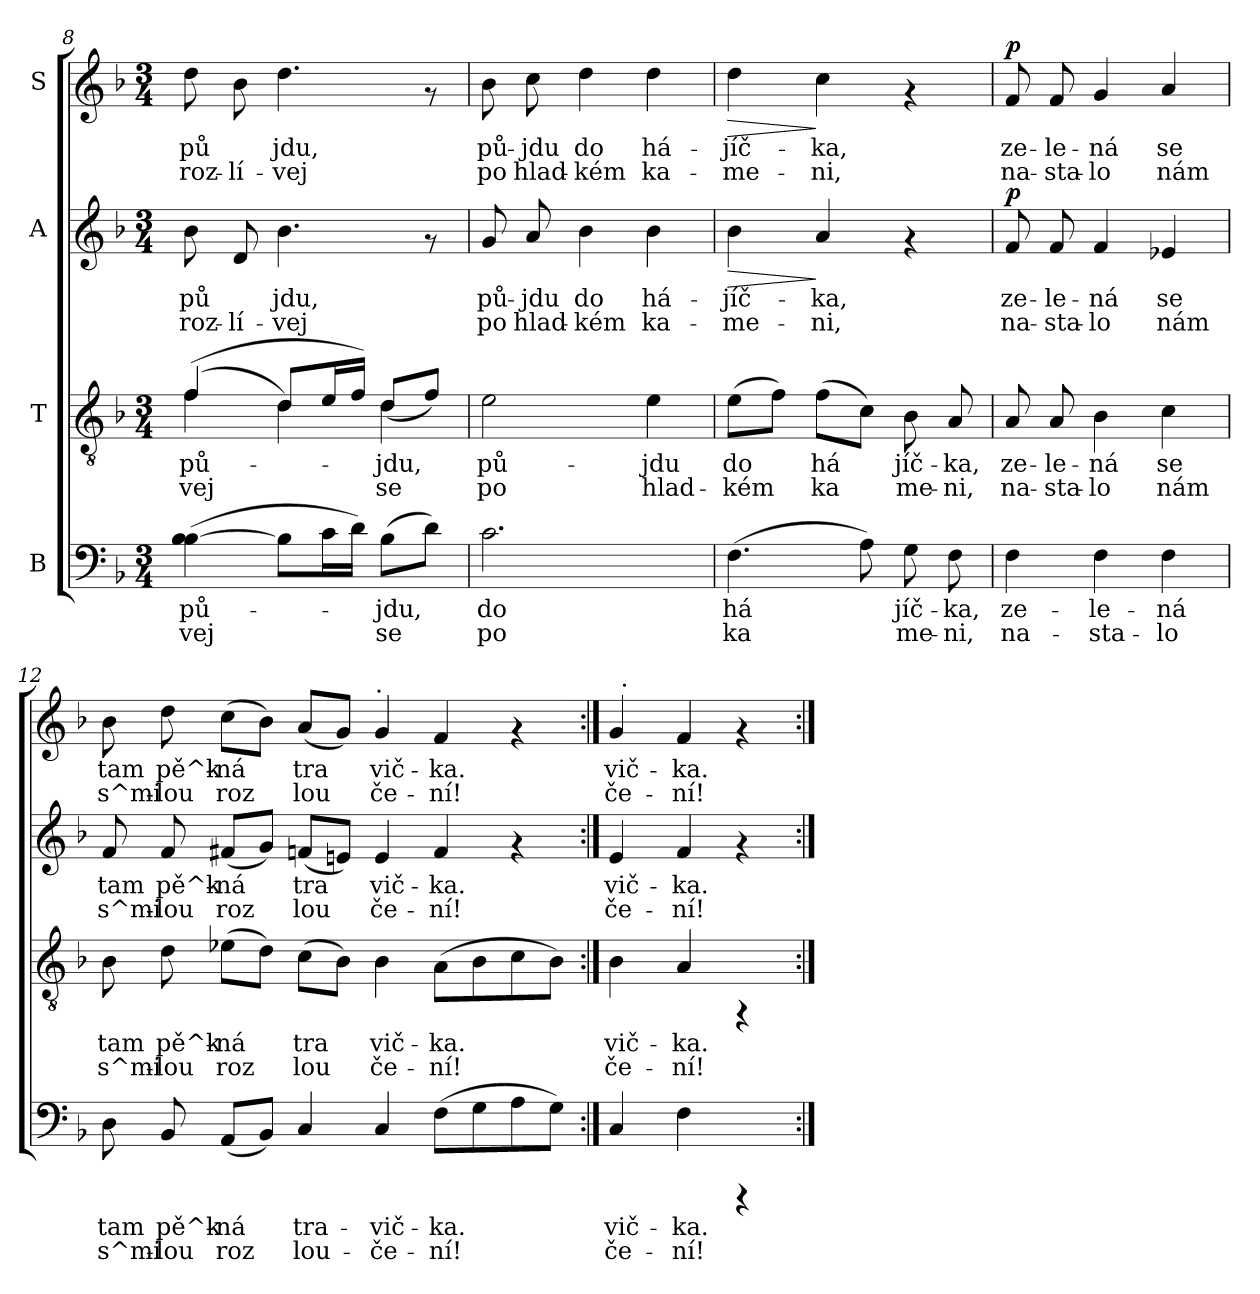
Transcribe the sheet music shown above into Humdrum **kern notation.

**kern	**text	**text	**kern	**text	**text	**kern	**text	**text	**dynam	**kern	**text	**text	**dynam
*part4	*part4	*part4	*part3	*part3	*part3	*part2	*part2	*part2	*part2	*part1	*part1	*part1	*part1
*staff4	*staff4	*staff4	*staff3	*staff3	*staff3	*staff2	*staff2	*staff2	*staff2	*staff1	*staff1	*staff1	*staff1
*I"B	*	*	*I"T	*	*	*I"A	*	*	*	*I"S	*	*	*
*clefF4	*	*	*clefGv2	*	*	*clefG2	*	*	*	*clefG2	*	*	*
*k[b-]	*	*	*k[b-]	*	*	*k[b-]	*	*	*	*k[b-]	*	*	*
*F:	*	*	*F:	*	*	*F:	*	*	*	*F:	*	*	*
*M3/4	*	*	*M3/4	*	*	*M3/4	*	*	*	*M3/4	*	*	*
=8	=8	=8	=8	=8	=8	=8	=8	=8	=8	=8	=8	=8	=8
!	!LO:LY:b:rj	!LO:LY:b:rj	!	!LO:LY:b:rj	!LO:LY:b:rj	!	!LO:LY:b:cj	!LO:LY:b:cj	!	!	!LO:LY:b:cj	!LO:LY:b:cj	!
*	*	*	*^	*	*	*	*	*	*	*	*	*	*
(>4B-\ [>4B-\	-pů-	-vej	(>4f/	(<4f\	-pů-	-vej	8b-\	pů-	-roz-	.	8dd\	pů-	-roz-	.
!	!	!	!	!	!	!	!	!LO:LY:b:cj	!LO:LY:b:cj	!	!	!LO:LY:b:cj	!LO:LY:b:cj	!
.	.	.	.	.	.	.	8d/	--	-lí-	.	8b-\	--	-lí-	.
!	!LO:LY:b:rj	!LO:LY:b:rj	!	!	!LO:LY:b:rj	!LO:LY:b:rj	!	!LO:LY:b:cj	!LO:LY:b:cj	!	!	!LO:LY:b:cj	!LO:LY:b:cj	!
8B-\L]	.	.	4d\)	8d/L	.	.	4.b-\	-jdu,	vej	.	4.dd\	-jdu,	vej	.
!	!LO:LY:b:rj	!LO:LY:b:rj	!	!	!LO:LY:b:rj	!LO:LY:b:rj	!	!	!	!	!	!	!	!
16c\	.	.	.	16e/	.	.	.	.	.	.	.	.	.	.
!	!LO:LY:b:rj	!LO:LY:b:rj	!	!	!LO:LY:b:rj	!LO:LY:b:rj	!	!	!	!	!	!	!	!
16d\J)	.	.	.	16f/J)	.	.	.	.	.	.	.	.	.	.
!	!LO:LY:b:rj	!LO:LY:b:rj	!	!	!LO:LY:b:rj	!LO:LY:b:rj	!	!	!	!	!	!	!	!
(>8B-\L	jdu,	se	4d\	(>8d/L	jdu,	se	.	.	.	.	.	.	.	.
!	!LO:LY:b:rj	!LO:LY:b:rj	!	!	!LO:LY:b:rj	!LO:LY:b:rj	!	!	!	!	!	!	!	!
8d\J)	.	.	.	8f/J)	.	.	8rf	.	.	.	8rf	.	.	.
=9	=9	=9	=9	=9	=9	=9	=9	=9	=9	=9	=9	=9	=9	=9
!	!LO:LY:b:rj	!LO:LY:b:rj	!	!	!LO:LY:b:rj	!LO:LY:b:rj	!	!LO:LY:b:cj	!LO:LY:b:cj	!	!	!LO:LY:b:cj	!LO:LY:b:cj	!
*	*	*	*v	*v	*	*	*	*	*	*	*	*	*	*
2.c\	do	po	2e\	pů-	-po	8g/	pů-	-po	.	8b-\	pů-	-po	.
!	!	!	!	!	!	!	!LO:LY:b:cj	!LO:LY:b:cj	!	!	!LO:LY:b:cj	!LO:LY:b:cj	!
.	.	.	.	.	.	8a/	jdu	hlad-	.	8cc\	jdu	hlad-	.
!	!	!	!	!	!	!	!LO:LY:b:cj	!LO:LY:b:cj	!	!	!LO:LY:b:cj	!LO:LY:b:cj	!
.	.	.	.	.	.	4b-\	-do	kém	.	4dd\	-do	kém	.
!	!	!	!	!LO:LY:b:rj	!LO:LY:b:rj	!	!LO:LY:b:cj	!LO:LY:b:cj	!	!	!LO:LY:b:cj	!LO:LY:b:cj	!
.	.	.	4e\	jdu	hlad-	4b-\	há-	-ka-	.	4dd\	há-	-ka-	.
=10	=10	=10	=10	=10	=10	=10	=10	=10	=10	=10	=10	=10	=10
!	!LO:LY:b:rj	!LO:LY:b:rj	!	!LO:LY:b:rj	!LO:LY:b:rj	!	!LO:LY:b:cj	!LO:LY:b:cj	!LO:HP:b	!	!LO:LY:b:cj	!LO:LY:b:cj	!LO:HP:b
(>4.F\	há-	-ka-	(>8e\L	-do	kém	4b-\	-jíč-	-me-	>	4dd\	-jíč-	-me-	>
!	!	!	!	!LO:LY:b:rj	!LO:LY:b:rj	!	!	!	!	!	!	!	!
.	.	.	8f\J)	.	-	.	.	.	.	.	.	.	.
!	!	!	!	!LO:LY:b:rj	!LO:LY:b:rj	!	!LO:LY:b:cj	!LO:LY:b:cj	!	!	!LO:LY:b:cj	!LO:LY:b:cj	!
.	.	.	(>8f\L	-há-	-ka-	4a/	-ka,	ni,	]	4cc\	-ka,	ni,	]
!	!LO:LY:b:rj	!LO:LY:b:rj	!	!LO:LY:b:rj	!LO:LY:b:rj	!	!	!	!	!	!	!	!
8A\)	--	--	8c\J)	--	--	.	.	.	.	.	.	.	.
!	!LO:LY:b:rj	!LO:LY:b:rj	!	!LO:LY:b:rj	!LO:LY:b:rj	!	!	!	!	!	!	!	!
8G\	-jíč-	-me-	8B-\	-jíč-	-me-	4rf	.	.	.	4rf	.	.	.
!	!LO:LY:b:rj	!LO:LY:b:rj	!	!LO:LY:b:rj	!LO:LY:b:rj	!	!	!	!	!	!	!	!
8F\	-ka,	ni,	8A/	-ka,	ni,	.	.	.	.	.	.	.	.
!!LO:PB:g=z
=11	=11	=11	=11	=11	=11	=11	=11	=11	=11	=11	=11	=11	=11
!	!LO:LY:b:rj	!LO:LY:b:rj	!	!LO:LY:b:rj	!LO:LY:b:rj	!	!LO:LY:b:cj	!LO:LY:b:cj	!LO:DY:a	!	!LO:LY:b:cj	!LO:LY:b:cj	!LO:DY:a
4F\	ze-	-na-	8A/	ze-	-na-	8f/	ze-	-na-	p	8f/	ze-	-na-	p
!	!	!	!	!LO:LY:b:rj	!LO:LY:b:rj	!	!LO:LY:b:cj	!LO:LY:b:cj	!	!	!LO:LY:b:cj	!LO:LY:b:cj	!
.	.	.	8A/	-le-	-sta-	8f/	-le-	-sta-	.	8f/	-le-	-sta-	.
!	!LO:LY:b:rj	!LO:LY:b:rj	!	!LO:LY:b:rj	!LO:LY:b:rj	!	!LO:LY:b:cj	!LO:LY:b:cj	!	!	!LO:LY:b:cj	!LO:LY:b:cj	!
4F\	-le-	-sta-	4B-\	-ná	lo	4f/	-ná	lo	.	4g/	-ná	lo	.
!	!LO:LY:b:rj	!LO:LY:b:rj	!	!LO:LY:b:rj	!LO:LY:b:rj	!	!LO:LY:b:cj	!LO:LY:b:cj	!	!	!LO:LY:b:cj	!LO:LY:b:cj	!
4F\	-ná	lo	4c\	se	nám	4e-X/	se	nám	.	4a/	se	nám	.
=12	=12	=12	=12	=12	=12	=12	=12	=12	=12	=12	=12	=12	=12
!	!LO:LY:b:rj	!LO:LY:b:rj	!	!LO:LY:b:rj	!LO:LY:b:rj	!	!LO:LY:b:cj	!LO:LY:b:cj	!	!	!LO:LY:b:cj	!LO:LY:b:cj	!
8D\	tam	s^mi-	8B-\	tam	s^mi-	8f/	tam	s^mi-	.	8b-\	tam	s^mi-	.
!	!LO:LY:b:rj	!LO:LY:b:rj	!	!LO:LY:b:rj	!LO:LY:b:rj	!	!LO:LY:b:cj	!LO:LY:b:cj	!	!	!LO:LY:b:cj	!LO:LY:b:cj	!
8BB-/	-pě^k-	-lou	8d\	-pě^k-	-lou	8f/	-pě^k-	-lou	.	8dd\	-pě^k-	-lou	.
!	!LO:LY:b:rj	!LO:LY:b:rj	!	!LO:LY:b:rj	!LO:LY:b:rj	!	!LO:LY:b:cj	!LO:LY:b:cj	!	!	!LO:LY:b:cj	!LO:LY:b:cj	!
(<8AA/L	ná	roz-	(>8e-X\L	ná	roz-	(<8f#X/L	ná	roz-	.	(>8cc\L	ná	roz-	.
!	!LO:LY:b:rj	!LO:LY:b:rj	!	!LO:LY:b:rj	!LO:LY:b:rj	!	!LO:LY:b:cj	!LO:LY:b:cj	!	!	!LO:LY:b:cj	!LO:LY:b:cj	!
8BB-/J)	--	--	8d\J)	--	--	8g/J)	--	--	.	8b-\J)	--	--	.
!	!LO:LY:b:rj	!LO:LY:b:rj	!	!LO:LY:b:rj	!LO:LY:b:rj	!	!LO:LY:b:cj	!LO:LY:b:cj	!	!	!LO:LY:b:cj	!LO:LY:b:cj	!
4C/	-tra-	-lou-	(>8c\L	-tra-	-lou-	(<8fn/L	-tra-	-lou-	.	(<8a/L	-tra-	-lou-	.
!	!	!	!	!LO:LY:b:rj	!LO:LY:b:rj	!	!LO:LY:b:cj	!LO:LY:b:cj	!	!	!LO:LY:b:cj	!LO:LY:b:cj	!
.	.	.	8B-\J)	--	--	8en/J)	--	--	.	8g/J)	--	--	.
!	!	!	!	!	!	!	!	!	!	!LO:TX:a:t=.	!	!	!
!	!LO:LY:b:rj	!LO:LY:b:rj	!	!LO:LY:b:rj	!LO:LY:b:rj	!	!LO:LY:b:cj	!LO:LY:b:cj	!	!	!LO:LY:b:cj	!LO:LY:b:cj	!
4C/	-vič-	-če-	4B-\	-vič-	-če-	4e/	-vič-	-če-	.	4g>/	-vič-	-če-	.
!	!LO:LY:b:rj	!LO:LY:b:rj	!	!LO:LY:b:rj	!LO:LY:b:rj	!	!LO:LY:b:cj	!LO:LY:b:cj	!	!	!LO:LY:b:cj	!LO:LY:b:cj	!
(>8F\L	-ka.	ní!	(>8A\L	-ka.	ní!	4f/	-ka.	ní!	.	4f/	-ka.	ní!	.
!	!LO:LY:b:rj	!LO:LY:b:rj	!	!LO:LY:b:rj	!LO:LY:b:rj	!	!	!	!	!	!	!	!
8G\	.	.	8B-\	.	.	.	.	.	.	.	.	.	.
!	!LO:LY:b:rj	!LO:LY:b:rj	!	!LO:LY:b:rj	!LO:LY:b:rj	!	!	!	!	!	!	!	!
8A\	.	.	8c\	.	.	4rf	.	.	.	4rf	.	.	.
!	!LO:LY:b:rj	!LO:LY:b:rj	!	!LO:LY:b:rj	!LO:LY:b:rj	!	!	!	!	!	!	!	!
8G\J)	.	.	8B-\J)	.	.	.	.	.	.	.	.	.	.
=13:|!	=13:|!	=13:|!	=13:|!	=13:|!	=13:|!	=13:|!	=13:|!	=13:|!	=13:|!	=13:|!	=13:|!	=13:|!	=13:|!
!	!LO:LY:b:rj	!LO:LY:b:rj	!	!LO:LY:b:rj	!LO:LY:b:rj	!	!LO:LY:b:cj	!LO:LY:b:cj	!	!	!LO:LY:b:cj	!LO:LY:b:cj	!
*	*	*	*	*	*	*	*	*	*	*^	*	*	*
4C/	vič-	-če-	4B-\	vič-	-če-	4e/	vič-	-če-	.	4g/	64ryy	vič-	-če-	.
!	!	!	!	!	!	!	!	!	!	!	!LO:TX:a:t=.	!	!	!
.	.	.	.	.	.	.	.	.	.	.	2ryy	.	.	.
!	!LO:LY:b:rj	!LO:LY:b:rj	!	!LO:LY:b:rj	!LO:LY:b:rj	!	!LO:LY:b:cj	!LO:LY:b:cj	!	!	!	!LO:LY:b:cj	!LO:LY:b:cj	!
4F\	-ka.	ní!	4A/	-ka.	ní!	4f/	-ka.	ní!	.	4f/	.	-ka.	ní!	.
4rCCC	.	.	4rFF	.	.	4rf	.	.	.	4rf	.	.	.	.
.	.	.	.	.	.	.	.	.	.	.	8...ryy	.	.	.
*	*	*	*	*	*	*	*	*	*	*v	*v	*	*	*
=:|!	=:|!	=:|!	=:|!	=:|!	=:|!	=:|!	=:|!	=:|!	=:|!	=:|!	=:|!	=:|!	=:|!
*-	*-	*-	*-	*-	*-	*-	*-	*-	*-	*-	*-	*-	*-
